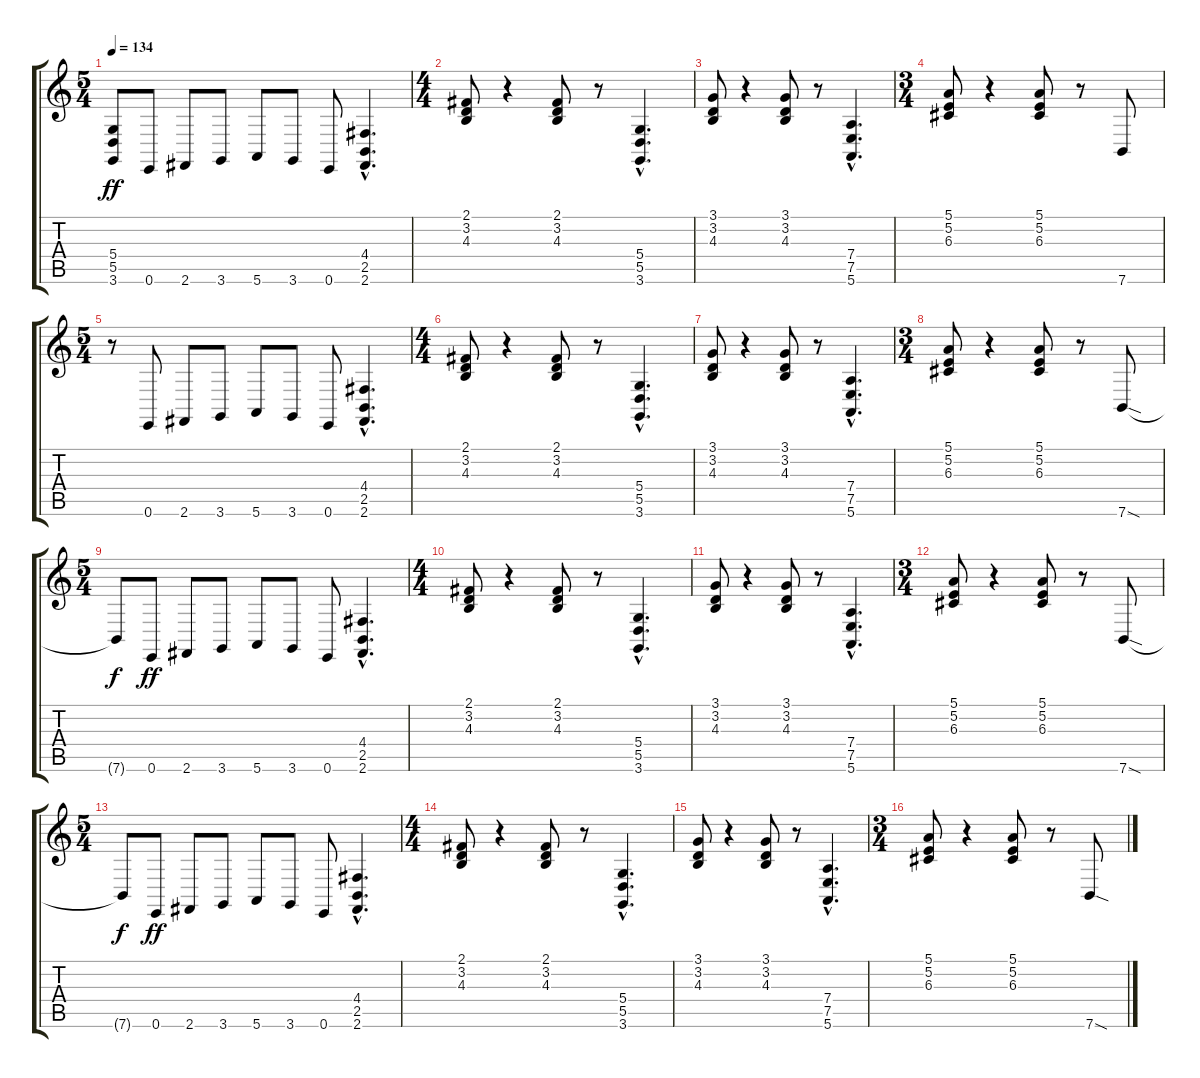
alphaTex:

\track "" {instrument pad5bowed}
\staff {score tabs}
\tuning (E4 B3 G3 D3 A2 E2) {hide}
\ts (5 4)
\tempo 134
\clef g2
\ks c
(5.4 5.5 3.6).8{dy ff} 0.6.8 2.6.8 3.6.8 5.6.8 3.6.8 0.6.8 (4.4{hac} 2.5{hac} 2.6{hac}).4{d} |
\ts (4 4)
(2.1 3.2 4.3).8 r.4 (2.1 3.2 4.3).8 r.8 (5.4{hac} 5.5{hac} 3.6{hac}).4{d} |
(3.1 3.2 4.3).8 r.4 (3.1 3.2 4.3).8 r.8 (7.4{hac} 7.5{hac} 5.6{hac}).4{d} |
\ts (3 4)
(5.1 5.2 6.3).8 r.4 (5.1 5.2 6.3).8 r.8 7.6.8 |
\ts (5 4)
r.8 0.6.8 2.6.8 3.6.8 5.6.8 3.6.8 0.6.8 (4.4{hac} 2.5{hac} 2.6{hac}).4{d} |
\ts (4 4)
(2.1 3.2 4.3).8 r.4 (2.1 3.2 4.3).8 r.8 (5.4{hac} 5.5{hac} 3.6{hac}).4{d} |
(3.1 3.2 4.3).8 r.4 (3.1 3.2 4.3).8 r.8 (7.4{hac} 7.5{hac} 5.6{hac}).4{d} |
\ts (3 4)
(5.1 5.2 6.3).8 r.4 (5.1 5.2 6.3).8 r.8 7.6{sod}.8 |
\ts (5 4)
7.6{t}.8{dy f} 0.6.8{dy ff} 2.6.8 3.6.8 5.6.8 3.6.8 0.6.8 (4.4{hac} 2.5{hac} 2.6{hac}).4{d} |
\ts (4 4)
(2.1 3.2 4.3).8 r.4 (2.1 3.2 4.3).8 r.8 (5.4{hac} 5.5{hac} 3.6{hac}).4{d} |
(3.1 3.2 4.3).8 r.4 (3.1 3.2 4.3).8 r.8 (7.4{hac} 7.5{hac} 5.6{hac}).4{d} |
\ts (3 4)
(5.1 5.2 6.3).8 r.4 (5.1 5.2 6.3).8 r.8 7.6{sod}.8 |
\ts (5 4)
7.6{t}.8{dy f} 0.6.8{dy ff} 2.6.8 3.6.8 5.6.8 3.6.8 0.6.8 (4.4{hac} 2.5{hac} 2.6{hac}).4{d} |
\ts (4 4)
(2.1 3.2 4.3).8 r.4 (2.1 3.2 4.3).8 r.8 (5.4{hac} 5.5{hac} 3.6{hac}).4{d} |
(3.1 3.2 4.3).8 r.4 (3.1 3.2 4.3).8 r.8 (7.4{hac} 7.5{hac} 5.6{hac}).4{d} |
\ts (3 4)
(5.1 5.2 6.3).8 r.4 (5.1 5.2 6.3).8 r.8 7.6{sod}.8
